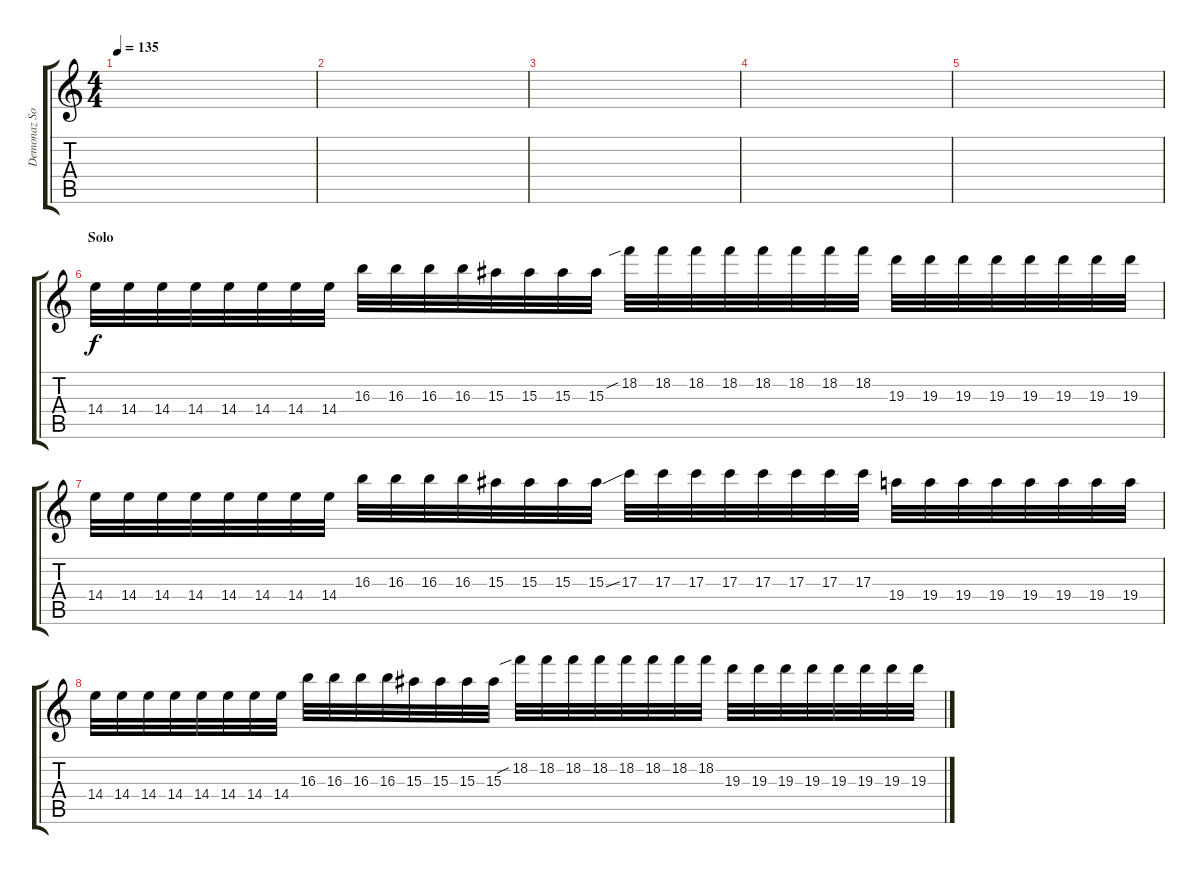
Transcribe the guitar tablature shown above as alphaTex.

\track ("Demonaz Solo" "Demonaz So") {instrument distortionguitar}
\staff {score tabs}
\tuning (E4 B3 G3 D3 A2 E2) {hide}
\ts (4 4)
\tempo 135
\clef g2
\ks c
|
|
|
|
|
\section ("" "Solo")
14.4.32 14.4.32 14.4.32 14.4.32 14.4.32 14.4.32 14.4.32 14.4.32 16.3.32 16.3.32 16.3.32 16.3.32 15.3.32 15.3.32 15.3.32 15.3.32 18.2{sib}.32 18.2.32 18.2.32 18.2.32 18.2.32 18.2.32 18.2.32 18.2.32 19.3.32 19.3.32 19.3.32 19.3.32 19.3.32 19.3.32 19.3.32 19.3.32 |
14.4.32 14.4.32 14.4.32 14.4.32 14.4.32 14.4.32 14.4.32 14.4.32 16.3.32 16.3.32 16.3.32 16.3.32 15.3.32 15.3.32 15.3.32 15.3{ss}.32 17.3.32 17.3.32 17.3.32 17.3.32 17.3.32 17.3.32 17.3.32 17.3.32 19.4.32 19.4.32 19.4.32 19.4.32 19.4.32 19.4.32 19.4.32 19.4.32 |
14.4.32 14.4.32 14.4.32 14.4.32 14.4.32 14.4.32 14.4.32 14.4.32 16.3.32 16.3.32 16.3.32 16.3.32 15.3.32 15.3.32 15.3.32 15.3.32 18.2{sib}.32 18.2.32 18.2.32 18.2.32 18.2.32 18.2.32 18.2.32 18.2.32 19.3.32 19.3.32 19.3.32 19.3.32 19.3.32 19.3.32 19.3.32 19.3.32
